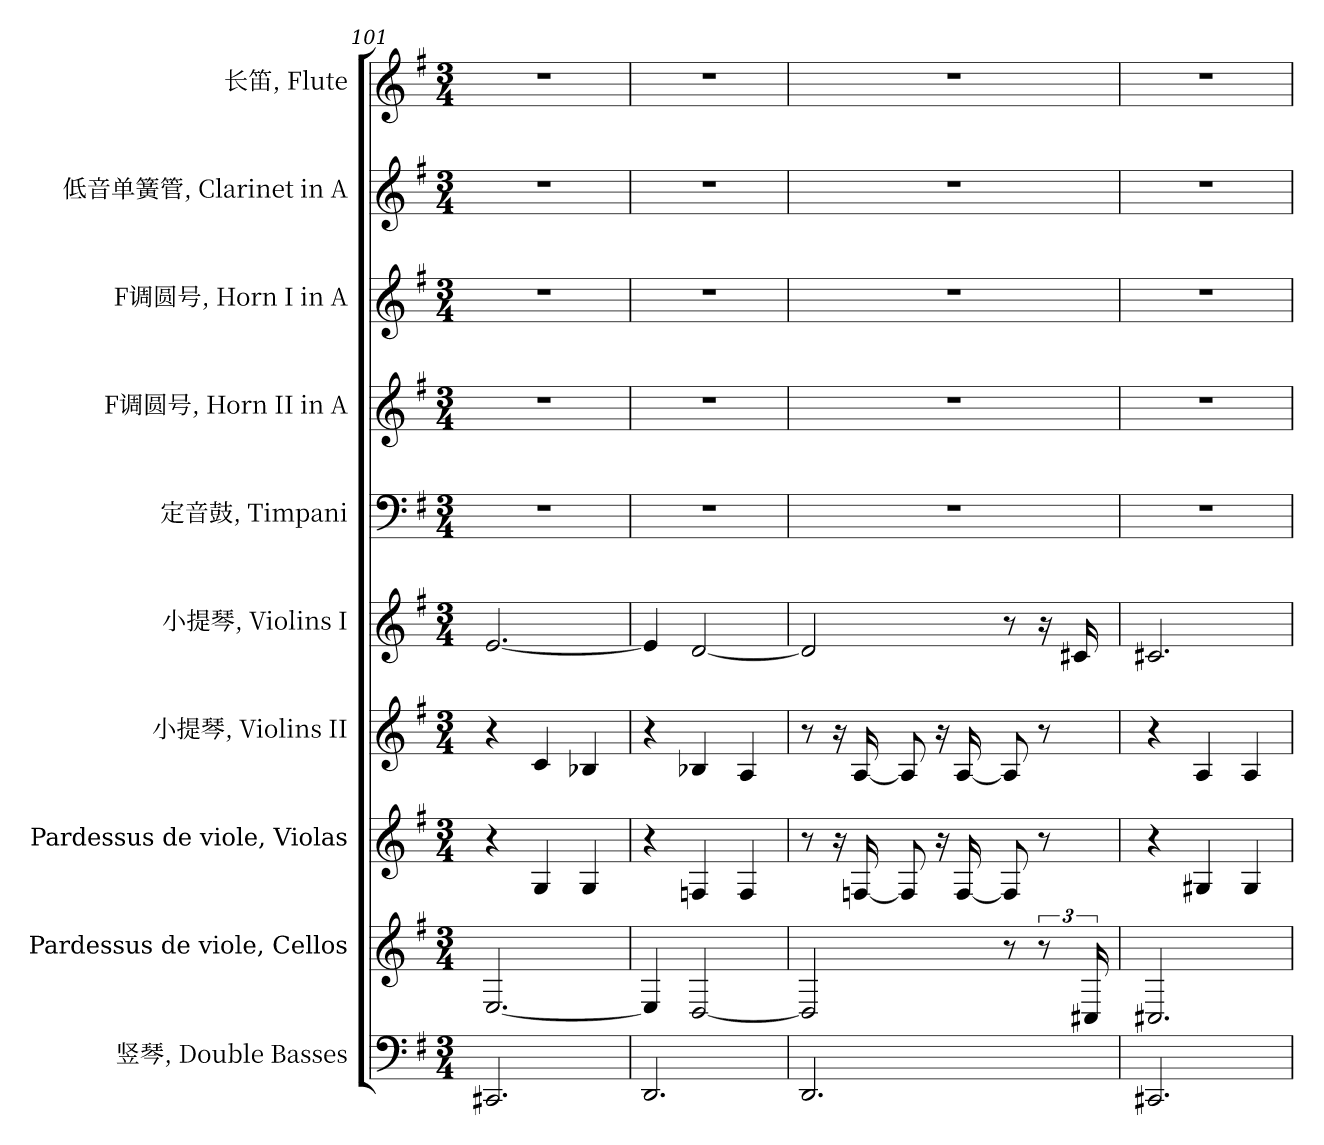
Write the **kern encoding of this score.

**kern	**kern	**kern	**kern	**kern	**kern	**kern	**kern	**kern	**kern
*part10	*part9	*part8	*part7	*part6	*part5	*part4	*part3	*part2	*part1
*staff10	*staff9	*staff8	*staff7	*staff6	*staff5	*staff4	*staff3	*staff2	*staff1
*I"竖琴, Double Basses	*I"Pardessus de viole, Cellos	*I"Pardessus de viole, Violas	*I"小提琴, Violins II	*I"小提琴, Violins I	*I"定音鼓, Timpani	*I"F调圆号, Horn II in A	*I"F调圆号, Horn I in A	*I"低音单簧管, Clarinet in A	*I"长笛, Flute
*	*I'Pds. v.	*I'Pds. v.	*I'Vln.	*I'Vln.	*I'Timp.	*I'F Hn.	*I'F Hn.	*	*I'Fl.
!!LO:PB:g=z
*clefF4	*clefG2	*clefG2	*clefG2	*clefG2	*clefF4	*clefG2	*clefG2	*clefG2	*clefG2
*	*	*	*	*	*	*ITrd4c7	*ITrd4c7	*ITrd1c2	*
*k[f#]	*k[f#]	*k[f#]	*k[f#]	*k[f#]	*k[f#]	*k[]	*k[]	*k[b-]	*k[f#]
*M3/4	*M3/4	*M3/4	*M3/4	*M3/4	*M3/4	*M3/4	*M3/4	*M3/4	*M3/4
*MM88	*MM88	*MM88	*MM88	*MM88	*MM88	*MM88	*MM88	*MM88	*MM88
=101	=101	=101	=101	=101	=101	=101	=101	=101	=101
2.CC#X/	[2.E/	4r	4r	[2.e/	2.r	2.r	2.r	2.r	2.r
.	.	4G/	4c/	.	.	.	.	.	.
.	.	4G/	4B-X/	.	.	.	.	.	.
=102	=102	=102	=102	=102	=102	=102	=102	=102	=102
*	*	*	*	*	*	*	*	*	*MM88
2.DD/	4E/]	4r	4r	4e/]	2.r	2.r	2.r	2.r	2.r
.	[2D/	4Fn/	4B-X/	[2d/	.	.	.	.	.
.	.	4F/	4A/	.	.	.	.	.	.
=103	=103	=103	=103	=103	=103	=103	=103	=103	=103
*	*	*	*	*	*	*	*	*	*MM88
2.DD/	2D/]	8r	8r	2d/]	2.r	2.r	2.r	2.r	2.r
.	.	16r	16r	.	.	.	.	.	.
.	.	[16Fn/	[16A/	.	.	.	.	.	.
.	.	8F/]	8A/]	.	.	.	.	.	.
.	.	16r	16r	.	.	.	.	.	.
.	.	[16F/	[16A/	.	.	.	.	.	.
.	8r	8F/]	8A/]	8r	.	.	.	.	.
.	12r	8r	8r	16r	.	.	.	.	.
.	.	.	.	16c#X/	.	.	.	.	.
.	24C#X/	.	.	.	.	.	.	.	.
=104	=104	=104	=104	=104	=104	=104	=104	=104	=104
*	*	*	*	*	*	*	*	*	*MM88
2.CC#X/	2.C#X/	4r	4r	2.c#X/	2.r	2.r	2.r	2.r	2.r
.	.	4G#X/	4A/	.	.	.	.	.	.
.	.	4G#/	4A/	.	.	.	.	.	.
=	=	=	=	=	=	=	=	=	=
*-	*-	*-	*-	*-	*-	*-	*-	*-	*-
